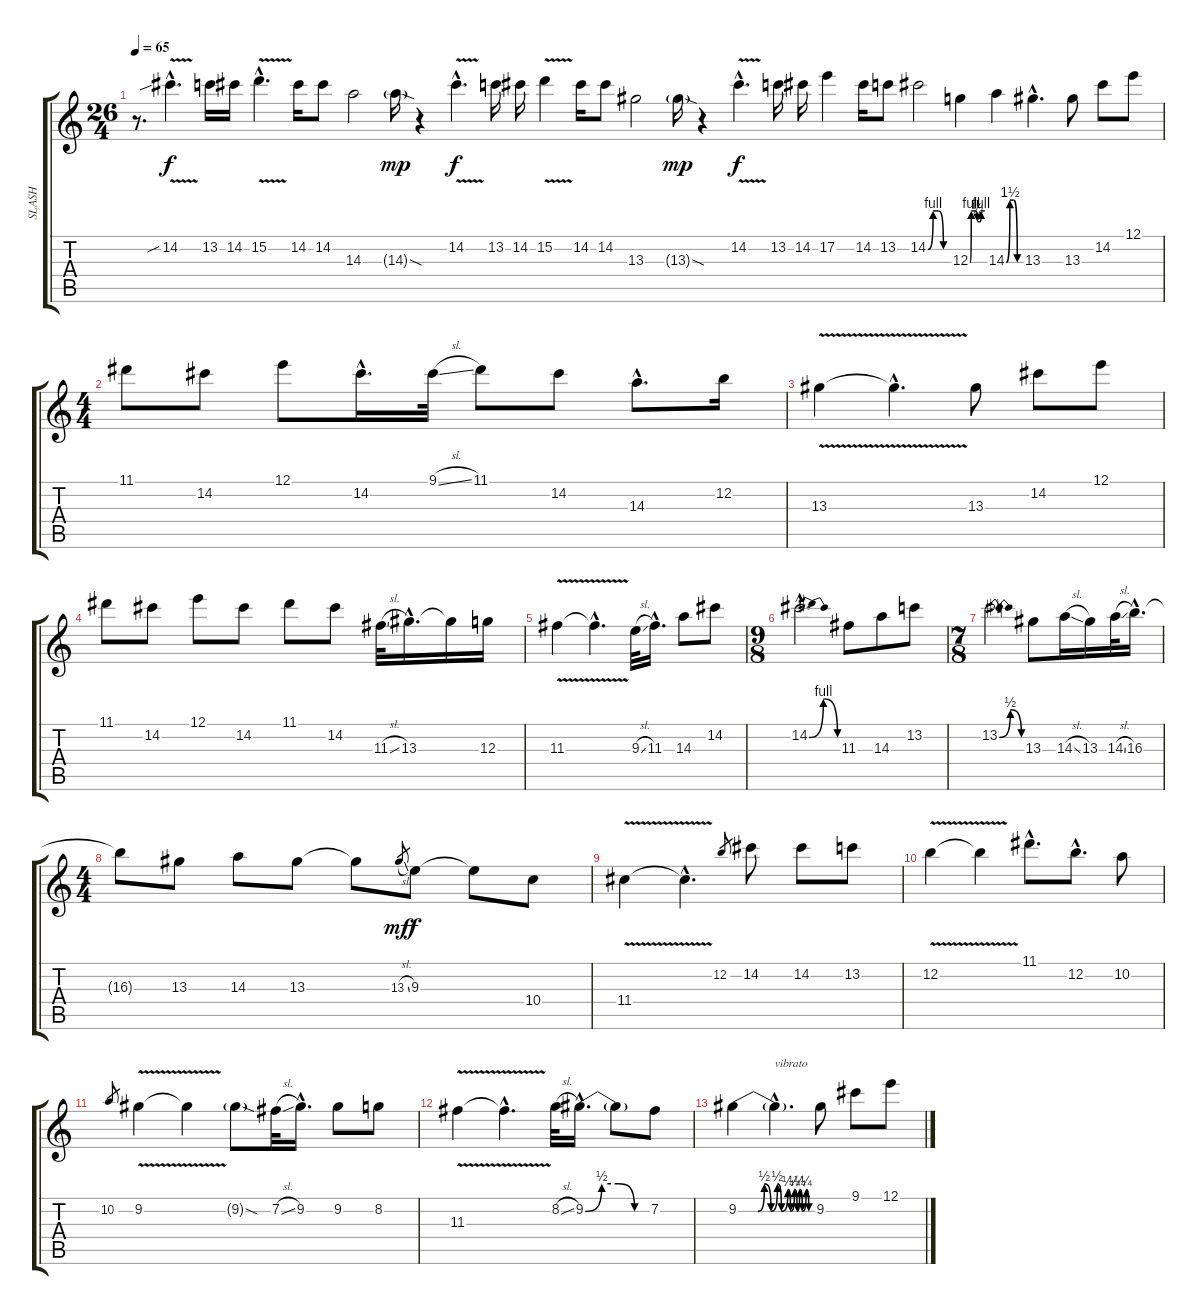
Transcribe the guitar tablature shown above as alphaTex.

\track ("SLASH" "SLASH") {instrument overdrivenguitar}
\staff {score tabs}
\tuning (E4 B3 G3 D3 A2 E2) {hide}
\ts (26 4)
\tempo 65
\tempo 60
\tempo 65
\clef g2
\ks c
r.8{d dy f instrument overdrivenguitar} 14.2{v sib hac}.4{d} 13.2.16 14.2.16 15.2{v hac}.4{d} 14.2.16 14.2.8 14.3.2 14.3{sod g}.16{dy mp} r.4 14.2{v hac}.4{d dy f} 13.2.16 14.2.16 15.2{v}.4 14.2.16 14.2.8 13.3.2 13.3{sod g}.16{dy mp} r.4 14.2{v hac}.4{d dy f} 13.2.16 14.2.16 17.2.4 14.2.16 13.2.8 14.2{be (custom 0 0 15 4 30 4 45 0 60 0)}.2 12.3{be (custom 0 0 5 4 20 4 30 2 40 2 45 4 60 4)}.4 14.3{be (custom 0 0 15 6 30 6 45 0 60 0)}.4 13.3{hac}.4{d} 13.3.8 14.2.8 12.1.8 |
\ts (4 4)
11.1.8 14.2.8 12.1.8 14.2{hac}.16{d} 9.1{sl}.32 11.1.8 14.2.8 14.3{hac}.8{d} 12.2.16 |
13.3{v}.4 13.3{hac t}.4{d} 13.3.8 14.2.8 12.1.8 |
11.1.8 14.2.8 12.1.8 14.2.8 11.1.8 14.2.8 11.3{sl}.32 13.3{hac}.16{d} 13.3{t}.16 12.3.16 |
11.3{v}.4 11.3{hac t}.4{d} 9.3{sl}.32 11.3{hac}.16{d} 14.3.8 14.2.8 |
\ts (9 8)
14.2{be (bendrelease 0 0 5 4 50 4 60 0) hac}.2{d} 11.3.8 14.3.8 13.2.8 |
\ts (7 8)
13.2{be (bendrelease 0 0 5 2 50 2 60 0)}.2 13.3.8 14.3{sl}.16 13.3.16 14.3{sl}.32 16.3{hac}.16{d} |
\ts (4 4)
16.3{t}.8 13.3.8 14.3.8 13.3.8 13.3{t}.8 13.3{sl}.8{gr dy mf} 9.3.8{dy f} 9.3{t}.8 10.4.8 |
11.4{v}.4 11.4{hac t}.4{d} 12.2.8{gr} 14.2.8 14.2.8 13.2.8 |
12.2{v}.4 12.2{t}.4 11.1{hac}.8{d} 12.2{hac}.8{d} 10.2.8 |
10.2.8{gr} 9.2{v}.4 9.2{t}.4 9.2{sod g}.8 7.2{sl}.32 9.2{hac}.16{d} 9.2.8 8.2.8 |
11.3{v}.4 11.3{hac t}.4{d} 8.2{sl}.32 9.2{be (custom 0 0 15 2 30 2 45 0 60 0) hac}.16{d} 9.2{t}.8 7.2.8 |
9.2{be (custom 0 0 15 0 20 2 25 0 30 2 33 0 38 1 40 0 43 1 45 0 47 1 49 0 52 1 54 0 60 0)}.4 9.2{hac t}.4{d txt "vibrato"} 9.2.8 9.1.8 12.1.8
